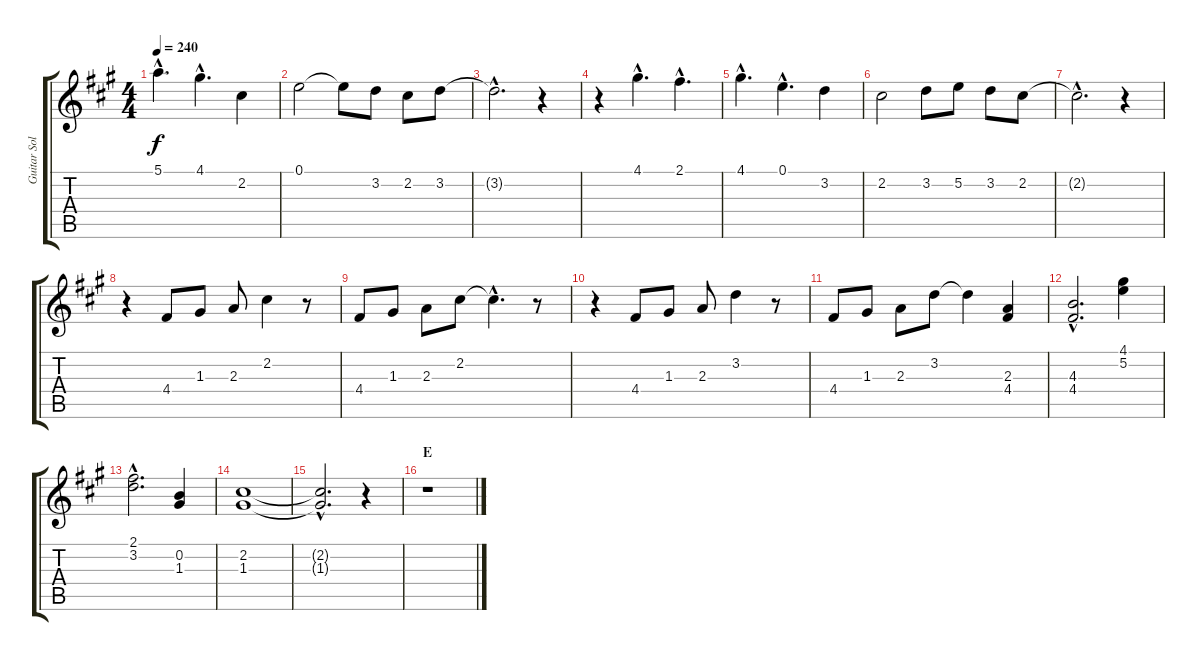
\track ("Guitar Solo" "Guitar Sol") {instrument acousticguitarnylon}
\staff {score tabs}
\tuning (E4 B3 G3 D3 A2 E2) {hide}
\ts (4 4)
\tempo 240
\clef g2
\ks a
5.1{hac}.4{d dy f} 4.1{hac}.4{d} 2.2.4 |
0.1.2 0.1{t}.8 3.2.8 2.2.8 3.2.8 |
3.2{hac t}.2{d} r.4 |
r.4 4.1{hac}.4{d} 2.1{hac}.4{d} |
4.1{hac}.4{d} 0.1{hac}.4{d} 3.2.4 |
2.2.2 3.2.8 5.2.8 3.2.8 2.2.8 |
2.2{hac t}.2{d} r.4 |
r.4 4.4.8 1.3.8 2.3.8 2.2.4 r.8 |
4.4.8 1.3.8 2.3.8 2.2.8 2.2{hac t}.4{d} r.8 |
r.4 4.4.8 1.3.8 2.3.8 3.2.4 r.8 |
4.4.8 1.3.8 2.3.8 3.2.8 3.2{t}.4 (2.3 4.4).4 |
(4.3{hac} 4.4{hac}).2{d} (4.1 5.2).4 |
(2.1{hac} 3.2{hac}).2{d} (0.2 1.3).4 |
(2.2 1.3).1 |
(2.2{hac t} 1.3{hac t}).2{d} r.4 |
\section ("" "E")
r.1
